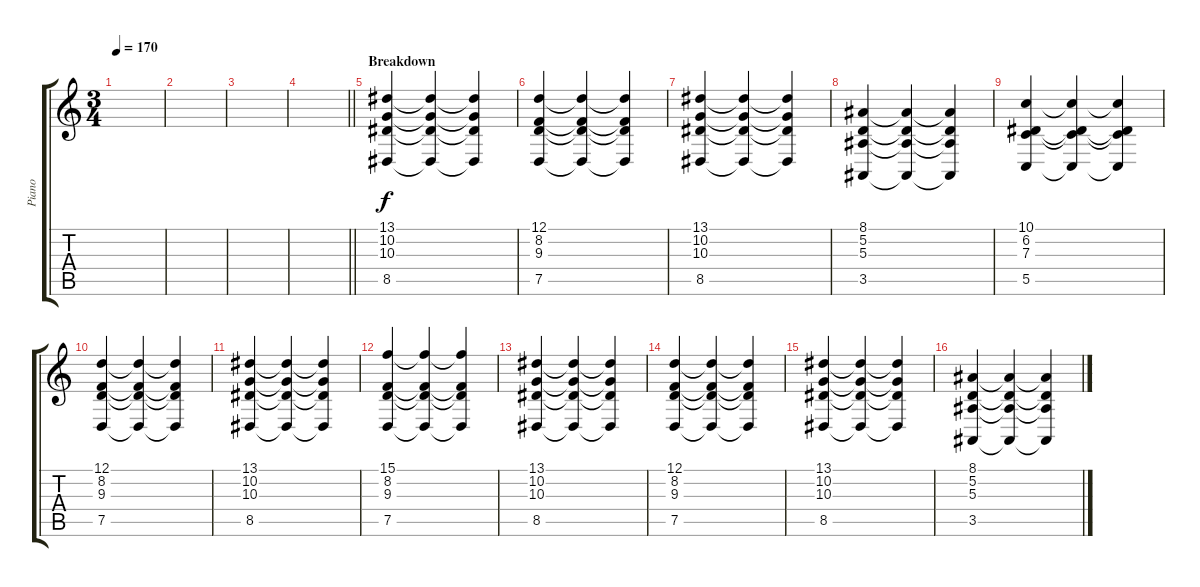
\track ("Piano" "Piano") {instrument electricgrandpiano}
\staff {score tabs}
\tuning (D4 A3 F3 C3 G2 C2) {hide}
\ts (3 4)
\tempo 170
\clef g2
\ks c
|
|
|
\barLineRight lightlight
|
\section ("" "Breakdown")
(13.1 10.2 10.3 8.5).4 (13.1{t} 10.2{t} 10.3{t} 8.5{t}).4 (13.1{t} 10.2{t} 10.3{t} 8.5{t}).4 |
(12.1 8.2 9.3 7.5).4 (12.1{t} 8.2{t} 9.3{t} 7.5{t}).4 (12.1{t} 8.2{t} 9.3{t} 7.5{t}).4 |
(13.1 10.2 10.3 8.5).4 (13.1{t} 10.2{t} 10.3{t} 8.5{t}).4 (13.1{t} 10.2{t} 10.3{t} 8.5{t}).4 |
(8.1 5.2 5.3 3.5).4 (8.1{t} 5.2{t} 5.3{t} 3.5{t}).4 (8.1{t} 5.2{t} 5.3{t} 3.5{t}).4 |
(10.1 6.2 7.3 5.5).4 (10.1{t} 6.2{t} 7.3{t} 5.5{t}).4 (10.1{t} 6.2{t} 7.3{t} 5.5{t}).4 |
(12.1 8.2 9.3 7.5).4 (12.1{t} 8.2{t} 9.3{t} 7.5{t}).4 (12.1{t} 8.2{t} 9.3{t} 7.5{t}).4 |
(13.1 10.2 10.3 8.5).4 (13.1{t} 10.2{t} 10.3{t} 8.5{t}).4 (13.1{t} 10.2{t} 10.3{t} 8.5{t}).4 |
(15.1 8.2 9.3 7.5).4 (15.1{t} 8.2{t} 9.3{t} 7.5{t}).4 (15.1{t} 8.2{t} 9.3{t} 7.5{t}).4 |
(13.1 10.2 10.3 8.5).4 (13.1{t} 10.2{t} 10.3{t} 8.5{t}).4 (13.1{t} 10.2{t} 10.3{t} 8.5{t}).4 |
(12.1 8.2 9.3 7.5).4 (12.1{t} 8.2{t} 9.3{t} 7.5{t}).4 (12.1{t} 8.2{t} 9.3{t} 7.5{t}).4 |
(13.1 10.2 10.3 8.5).4 (13.1{t} 10.2{t} 10.3{t} 8.5{t}).4 (13.1{t} 10.2{t} 10.3{t} 8.5{t}).4 |
(8.1 5.2 5.3 3.5).4 (8.1{t} 5.2{t} 5.3{t} 3.5{t}).4 (8.1{t} 5.2{t} 5.3{t} 3.5{t}).4
